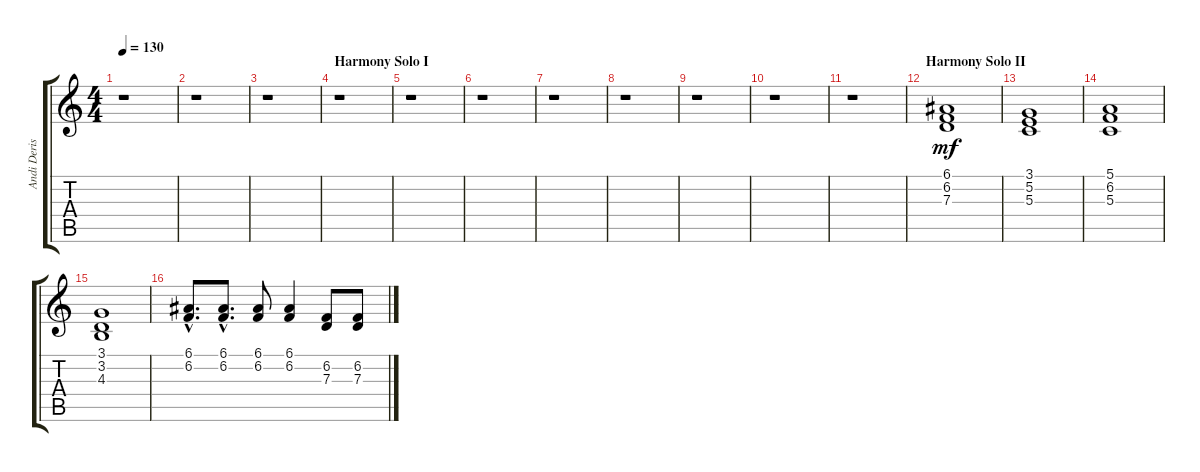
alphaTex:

\track ("Andi Deris" "Andi Deris") {instrument choiraahs}
\staff {score tabs}
\tuning (E4 B3 G3 D3 A2 E2) {hide}
\ts (4 4)
\tempo 130
\clef g2
\ks c
r.1{dy mp} |
r.1 |
r.1 |
\section ("" "Harmony Solo I")
r.1 |
r.1 |
r.1 |
r.1 |
r.1 |
r.1 |
r.1 |
r.1 |
\section ("" "Harmony Solo II")
(6.1 6.2 7.3).1{dy mf} |
(3.1 5.2 5.3).1 |
(5.1 6.2 5.3).1 |
(3.1 3.2 4.3).1 |
(6.1{hac} 6.2{hac}).8{d} (6.1{hac} 6.2{hac}).8{d} (6.1 6.2).8 (6.1 6.2).4 (6.2 7.3).8 (6.2 7.3).8
